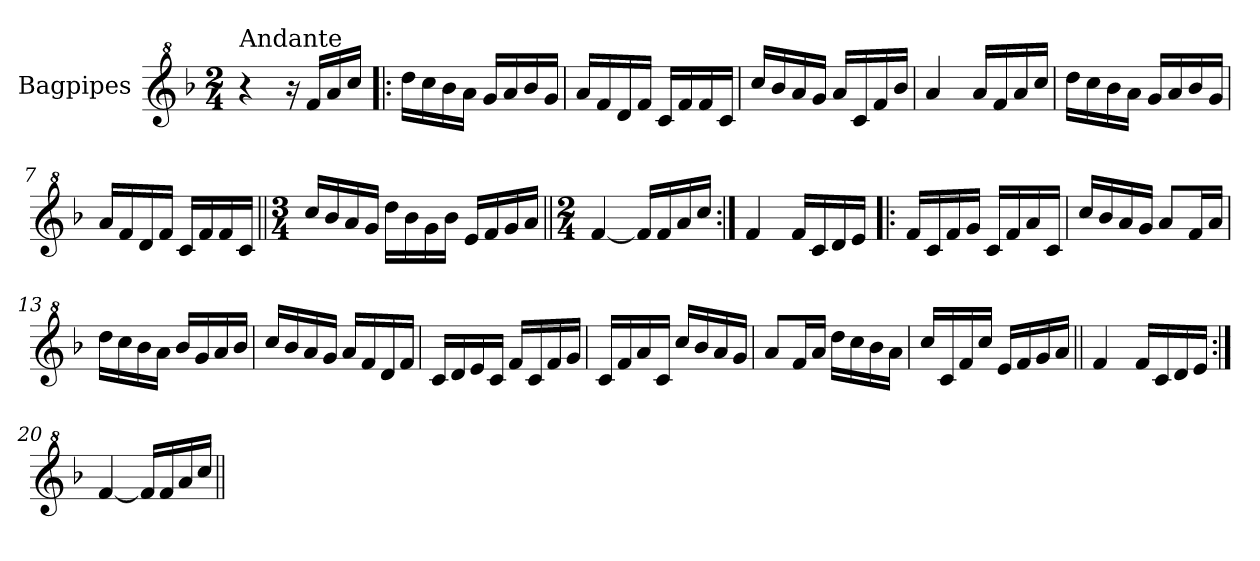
**kern
*part1
*staff1
*I"Bagpipes
*I'Bag
*clefG^2
*k[b-]
*F:
*M2/4
=1
!LO:TX:a:t=Andante
4r
16r
16ff/LL
16aa/
16ccc/JJ
=2!|:
16ddd\LL
16ccc\
16bb-\
16aa\JJ
16gg/LL
16aa/
16bb-/
16gg/JJ
=3
16aa/LL
16ff/
16dd/
16ff/JJ
16cc/LL
16ff/
16ff/
16cc/JJ
=4
16ccc/LL
16bb-/
16aa/
16gg/JJ
16aa/LL
16cc/
16ff/
16bb-/JJ
=5
4aa/
16aa/LL
16ff/
16aa/
16ccc/JJ
=6
16ddd\LL
16ccc\
16bb-\
16aa\JJ
16gg/LL
16aa/
16bb-/
16gg/JJ
!!LO:LB:g=z
=7
16aa/LL
16ff/
16dd/
16ff/JJ
16cc/LL
16ff/
16ff/
16cc/JJ
=8||
*M3/4
16ccc/LL
16bb-/
16aa/
16gg/JJ
16ddd\LL
16bb-\
16gg\
16bb-\JJ
16ee/LL
16ff/
16gg/
16aa/JJ
=9||
*M2/4
[4ff/
16ff/LL]
16ff/
16aa/
16ccc/JJ
=10:|!
4ff/
16ff/LL
16cc/
16dd/
16ee/JJ
=11!|:
16ff/LL
16cc/
16ff/
16gg/JJ
16cc/LL
16ff/
16aa/
16cc/JJ
!!LO:LB:g=z
=12
16ccc/LL
16bb-/
16aa/
16gg/JJ
8aa/L
16ff/L
16aa/JJ
=13
16ddd\LL
16ccc\
16bb-\
16aa\JJ
16bb-/LL
16gg/
16aa/
16bb-/JJ
=14
16ccc/LL
16bb-/
16aa/
16gg/JJ
16aa/LL
16ff/
16dd/
16ff/JJ
=15
16cc/LL
16dd/
16ee/
16cc/JJ
16ff/LL
16cc/
16ff/
16gg/JJ
=16
16cc/LL
16ff/
16aa/
16cc/JJ
16ccc/LL
16bb-/
16aa/
16gg/JJ
=17
8aa/L
16ff/L
16aa/JJ
16ddd\LL
16ccc\
16bb-\
16aa\JJ
!!LO:LB:g=z
=18
16ccc/LL
16cc/
16ff/
16ccc/JJ
16ee/LL
16ff/
16gg/
16aa/JJ
=19||
4ff/
16ff/LL
16cc/
16dd/
16ee/JJ
=20:|!
[4ff/
16ff/LL]
16ff/
16aa/
16ccc/JJ
=||
*-
